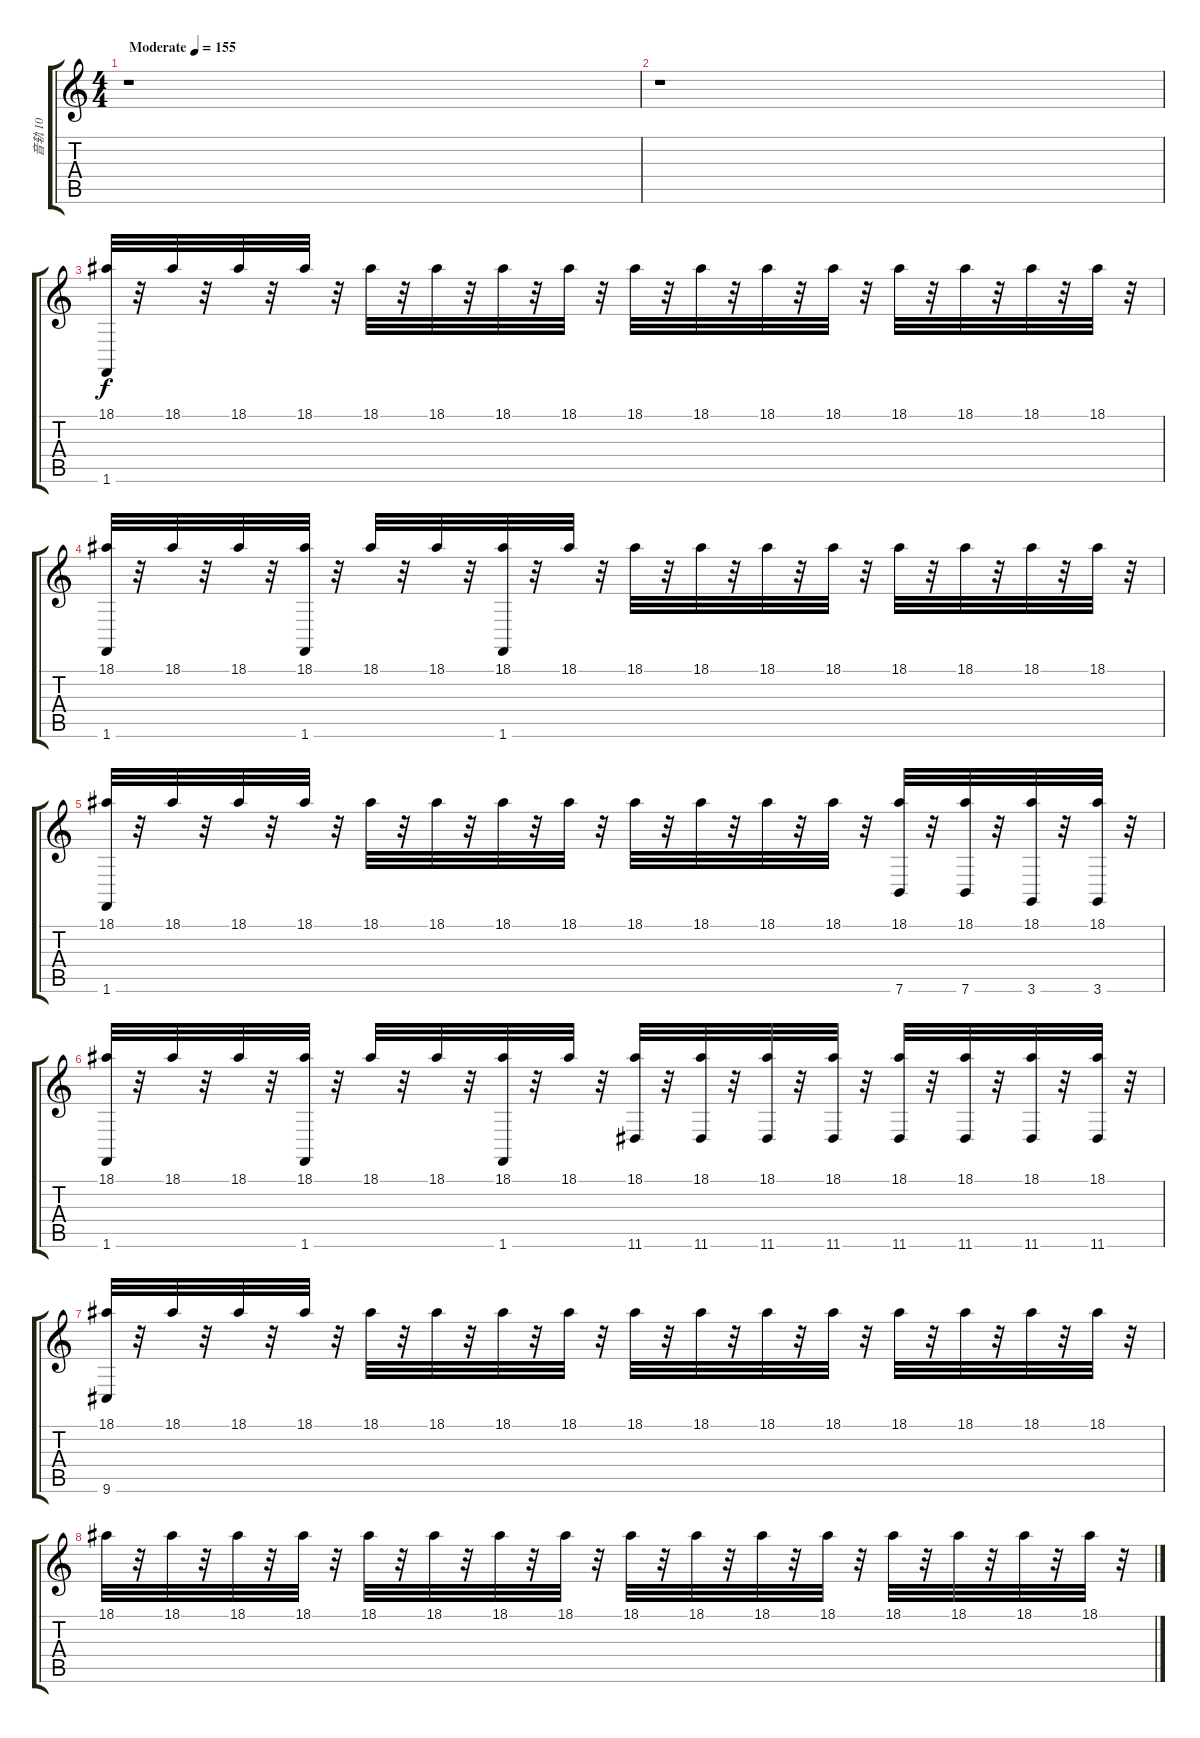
\track ("音轨 10" "音轨 10") {instrument acousticgrandpiano}
\staff {score tabs}
\tuning (E4 B3 G3 D3 A2 E2) {hide}
\ts (4 4)
\tempo (155 "Moderate")
\clef g2
\ks c
r.1{dy f instrument acousticgrandpiano} |
r.1 |
(18.1 1.6).32{instrument acousticgrandpiano} r.32 18.1.32 r.32 18.1.32 r.32 18.1.32 r.32 18.1.32 r.32 18.1.32 r.32 18.1.32 r.32 18.1.32 r.32 18.1.32 r.32 18.1.32 r.32 18.1.32 r.32 18.1.32 r.32 18.1.32 r.32 18.1.32 r.32 18.1.32 r.32 18.1.32 r.32 |
(18.1 1.6).32 r.32 18.1.32 r.32 18.1.32 r.32 (18.1 1.6).32 r.32 18.1.32 r.32 18.1.32 r.32 (18.1 1.6).32 r.32 18.1.32 r.32 18.1.32 r.32 18.1.32 r.32 18.1.32 r.32 18.1.32 r.32 18.1.32 r.32 18.1.32 r.32 18.1.32 r.32 18.1.32 r.32 |
(18.1 1.6).32 r.32 18.1.32 r.32 18.1.32 r.32 18.1.32 r.32 18.1.32 r.32 18.1.32 r.32 18.1.32 r.32 18.1.32 r.32 18.1.32 r.32 18.1.32 r.32 18.1.32 r.32 18.1.32 r.32 (18.1 7.6).32 r.32 (18.1 7.6).32 r.32 (18.1 3.6).32 r.32 (18.1 3.6).32 r.32 |
(18.1 1.6).32 r.32 18.1.32 r.32 18.1.32 r.32 (18.1 1.6).32 r.32 18.1.32 r.32 18.1.32 r.32 (18.1 1.6).32 r.32 18.1.32 r.32 (18.1 11.6).32 r.32 (18.1 11.6).32 r.32 (18.1 11.6).32 r.32 (18.1 11.6).32 r.32 (18.1 11.6).32 r.32 (18.1 11.6).32 r.32 (18.1 11.6).32 r.32 (18.1 11.6).32 r.32 |
(18.1 9.6).32 r.32 18.1.32 r.32 18.1.32 r.32 18.1.32 r.32 18.1.32 r.32 18.1.32 r.32 18.1.32 r.32 18.1.32 r.32 18.1.32 r.32 18.1.32 r.32 18.1.32 r.32 18.1.32 r.32 18.1.32 r.32 18.1.32 r.32 18.1.32 r.32 18.1.32 r.32 |
18.1.32 r.32 18.1.32 r.32 18.1.32 r.32 18.1.32 r.32 18.1.32 r.32 18.1.32 r.32 18.1.32 r.32 18.1.32 r.32 18.1.32 r.32 18.1.32 r.32 18.1.32 r.32 18.1.32 r.32 18.1.32 r.32 18.1.32 r.32 18.1.32 r.32 18.1.32 r.32
